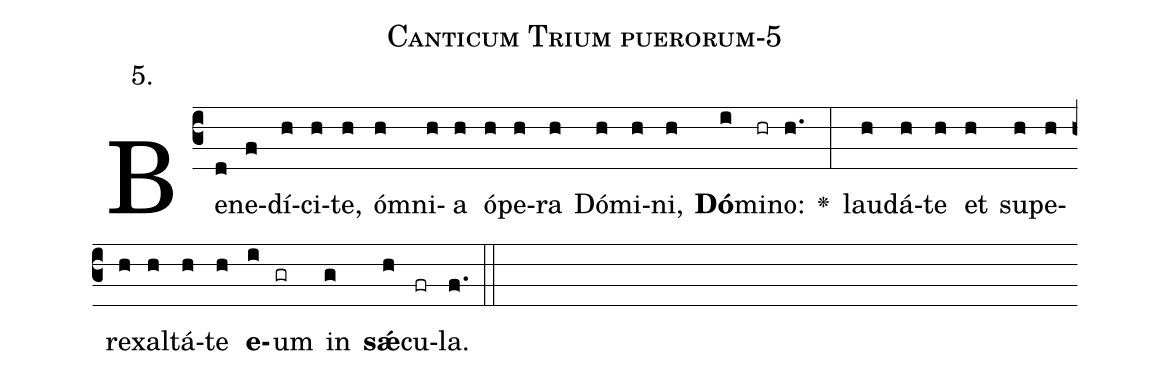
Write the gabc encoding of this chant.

name: Canticum Trium puerorum-5;
annotation: 5.;
%%
(c3)Be(d)ne(f)dí(h)ci(h)te,(h) óm(h)ni(h)a(h) ó(h)pe(h)ra(h) Dó(h)mi(h)ni,(h) <b>Dó</b>(i)mi(hr)no:(h.) <v>\greheightstar</v>(:) lau(h)dá(h)te(h) et(h) su(h)pe(h)re(h)xal(h)tá(h)te(h) <b>e</b>(i)um(gr) in(g) <b>sǽ</b>(h)cu(fr)la.(f.) (::)


%E(h) u(h) o(i) u(g) a(h) e.(f.) (::)
